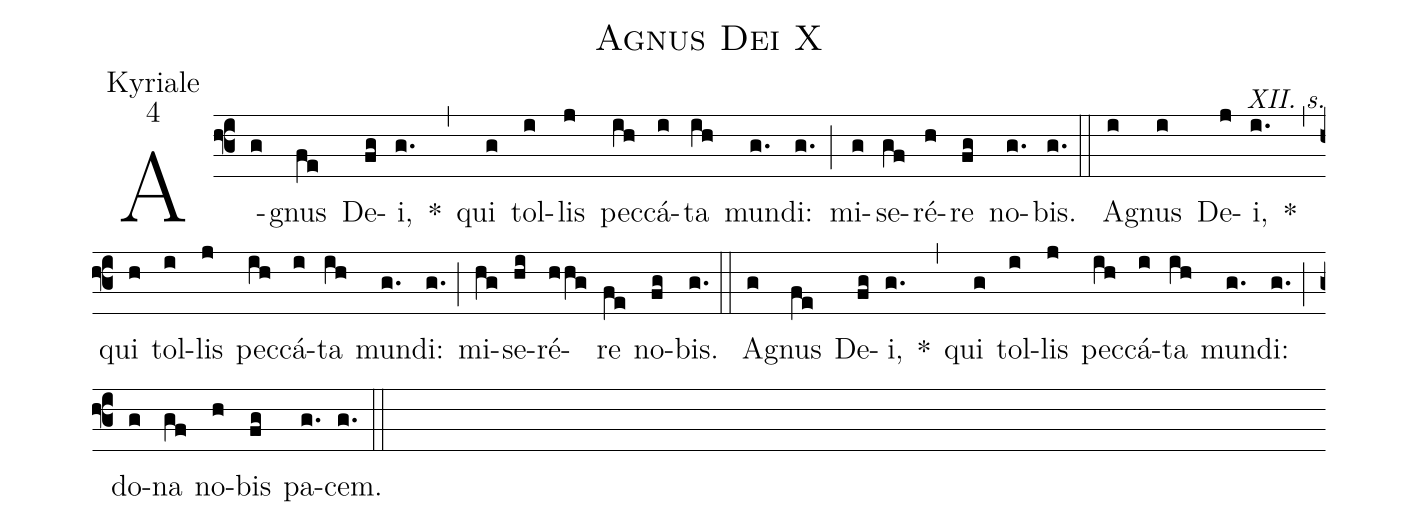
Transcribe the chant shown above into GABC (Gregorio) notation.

name:Agnus Dei X;
office-part:Kyriale;
mode:4;
commentary:XII. s.;
%%
(f3) A(g)gnus(fe) De(fg)i,(g.) <sp>*</sp>(,) qui(g) tol(i)lis(j) pec(ih)cá(i)ta(ih) mun(g.)di:(g.) (;) mi(g)se(gf)ré(h)re(fg) no(g.)bis.(g.) (::)
A(i)gnus(i) De(j)i,(i.) <sp>*</sp>(,) qui(h) tol(i)lis(j) pec(ih)cá(i)ta(ih) mun(g.)di:(g.) (;) mi(hg)se(hi)ré(hhg)re(fe) no(fg)bis.(g.) (::)
A(g)gnus(fe) De(fg)i,(g.) <sp>*</sp>(,) qui(g) tol(i)lis(j) pec(ih)cá(i)ta(ih) mun(g.)di:(g.) (;) do(g)na(gf) no(h)bis(fg) pa(g.)cem.(g.) (::)
